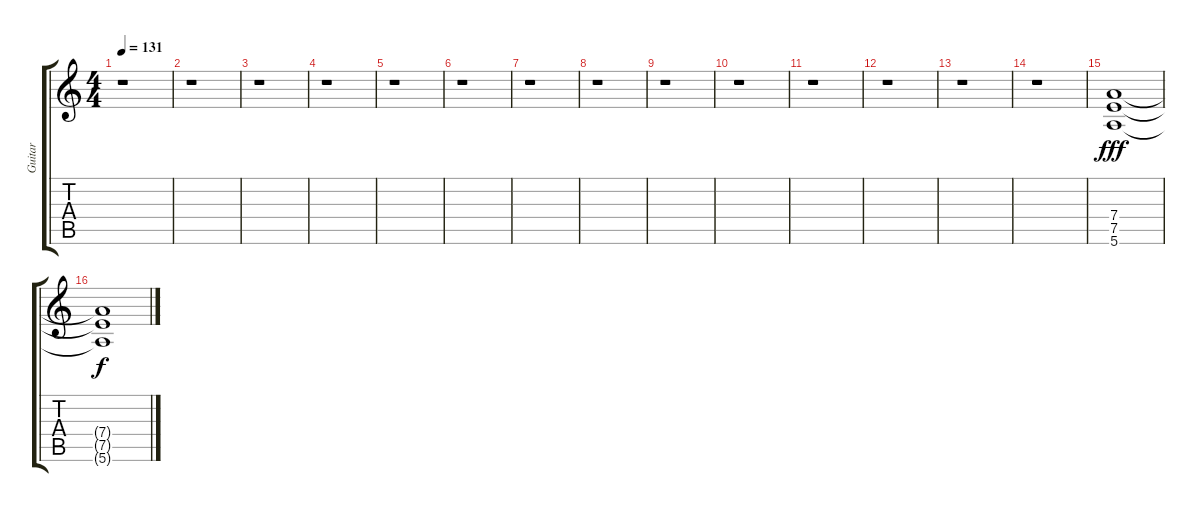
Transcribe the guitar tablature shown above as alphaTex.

\track ("Guitar" "Guitar") {instrument distortionguitar}
\staff {score tabs}
\tuning (E4 B3 G3 D3 A2 E2) {hide}
\ts (4 4)
\tempo 131
\clef g2
\ks c
r.1{dy fff instrument distortionguitar} |
r.1 |
r.1 |
r.1 |
r.1 |
r.1 |
r.1 |
r.1 |
r.1 |
r.1 |
r.1 |
r.1 |
r.1 |
r.1 |
(7.4 7.5 5.6).1 |
(7.4{t} 7.5{t} 5.6{t}).1{dy f}
